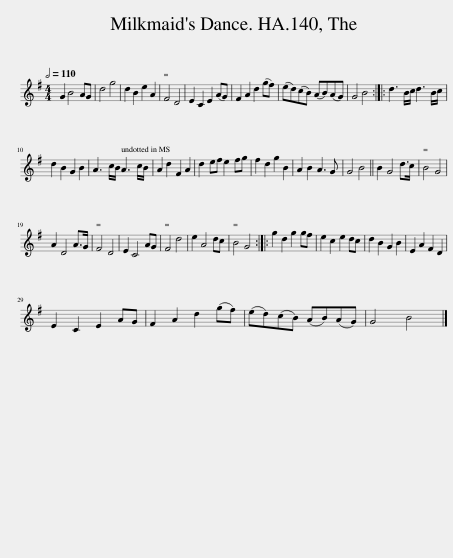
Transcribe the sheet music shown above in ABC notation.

X:1
L:1/8
Q:1/2=110
M:4/4
I:linebreak $
K:G
V:1 treble
V:1
 G2 B4 AG | d4 g4 | d2 B2 e2 A2 | F4 D4 | E2 C2 E2 (AG) | %5
 F2 A2 d2 (gf) | (ed)(cB) (AB)(AG) | G4 B4 :: d3 B/c/ d3 B/c/ |$ d2 B2 G2 B2 | %10
 A3 c/B/ A3 c/B/ | A2 d2 F2 A2 | d2 ef e2 fg | f2 d2 g2 B2 | A2 B2 A3 G | %15
 G4 B4 || B2 G4 d>c | B4 G4 |$ A2 D4 A>G | F4 D4 | %20
 E2 C4 AG | F4 d4 | e2 A4 dc | B4 G4 :: g2 d2 g2 gf | %25
 e2 c2 e2 dc | d2 B2 G2 B2 | E2 A2 F2 D2 |$ E2 C2 E2 AG | F2 A2 d2 (gf) | %30
 (ed)(cB) (AB)(AG) | G4 B4 |] %32
